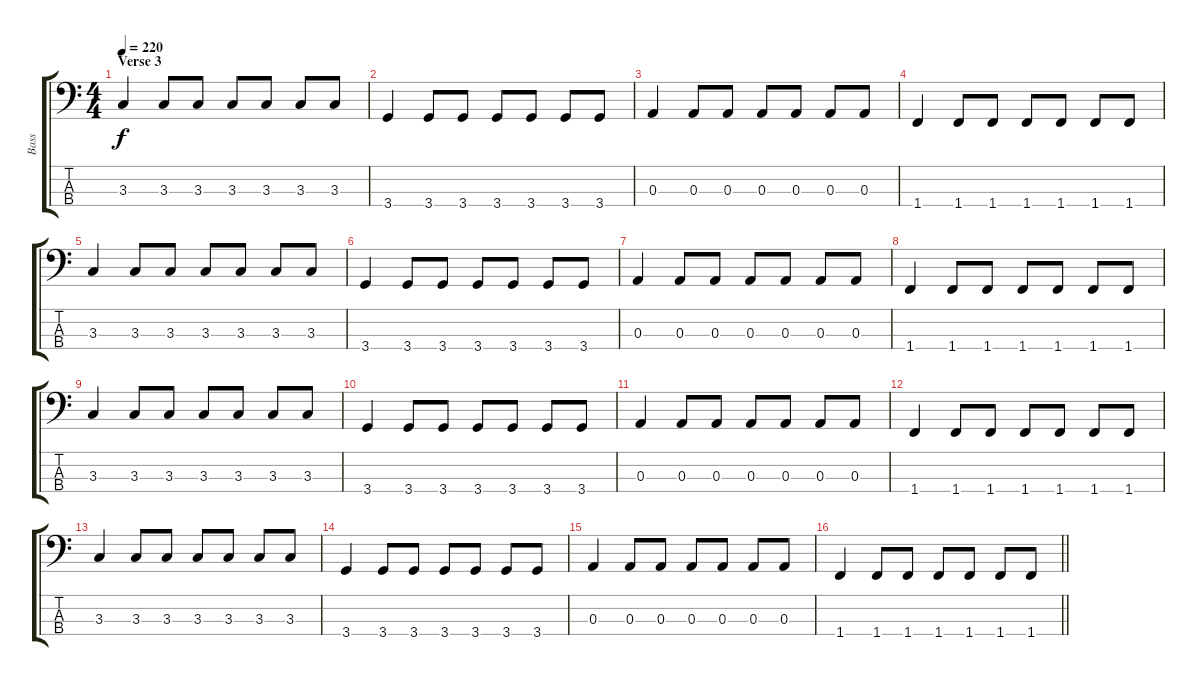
\track ("Bass" "Bass") {instrument electricbasspick}
\staff {score tabs}
\tuning (G2 D2 A1 E1) {hide}
\ts (4 4)
\section ("" "Verse 3")
\tempo 220
\clef f4
\ks c
3.3.4{dy f} 3.3.8 3.3.8 3.3.8 3.3.8 3.3.8 3.3.8 |
3.4.4 3.4.8 3.4.8 3.4.8 3.4.8 3.4.8 3.4.8 |
0.3.4 0.3.8 0.3.8 0.3.8 0.3.8 0.3.8 0.3.8 |
1.4.4 1.4.8 1.4.8 1.4.8 1.4.8 1.4.8 1.4.8 |
3.3.4 3.3.8 3.3.8 3.3.8 3.3.8 3.3.8 3.3.8 |
3.4.4 3.4.8 3.4.8 3.4.8 3.4.8 3.4.8 3.4.8 |
0.3.4 0.3.8 0.3.8 0.3.8 0.3.8 0.3.8 0.3.8 |
1.4.4 1.4.8 1.4.8 1.4.8 1.4.8 1.4.8 1.4.8 |
3.3.4 3.3.8 3.3.8 3.3.8 3.3.8 3.3.8 3.3.8 |
3.4.4 3.4.8 3.4.8 3.4.8 3.4.8 3.4.8 3.4.8 |
0.3.4 0.3.8 0.3.8 0.3.8 0.3.8 0.3.8 0.3.8 |
1.4.4 1.4.8 1.4.8 1.4.8 1.4.8 1.4.8 1.4.8 |
3.3.4 3.3.8 3.3.8 3.3.8 3.3.8 3.3.8 3.3.8 |
3.4.4 3.4.8 3.4.8 3.4.8 3.4.8 3.4.8 3.4.8 |
0.3.4 0.3.8 0.3.8 0.3.8 0.3.8 0.3.8 0.3.8 |
\barLineRight lightlight
1.4.4 1.4.8 1.4.8 1.4.8 1.4.8 1.4.8 1.4.8
